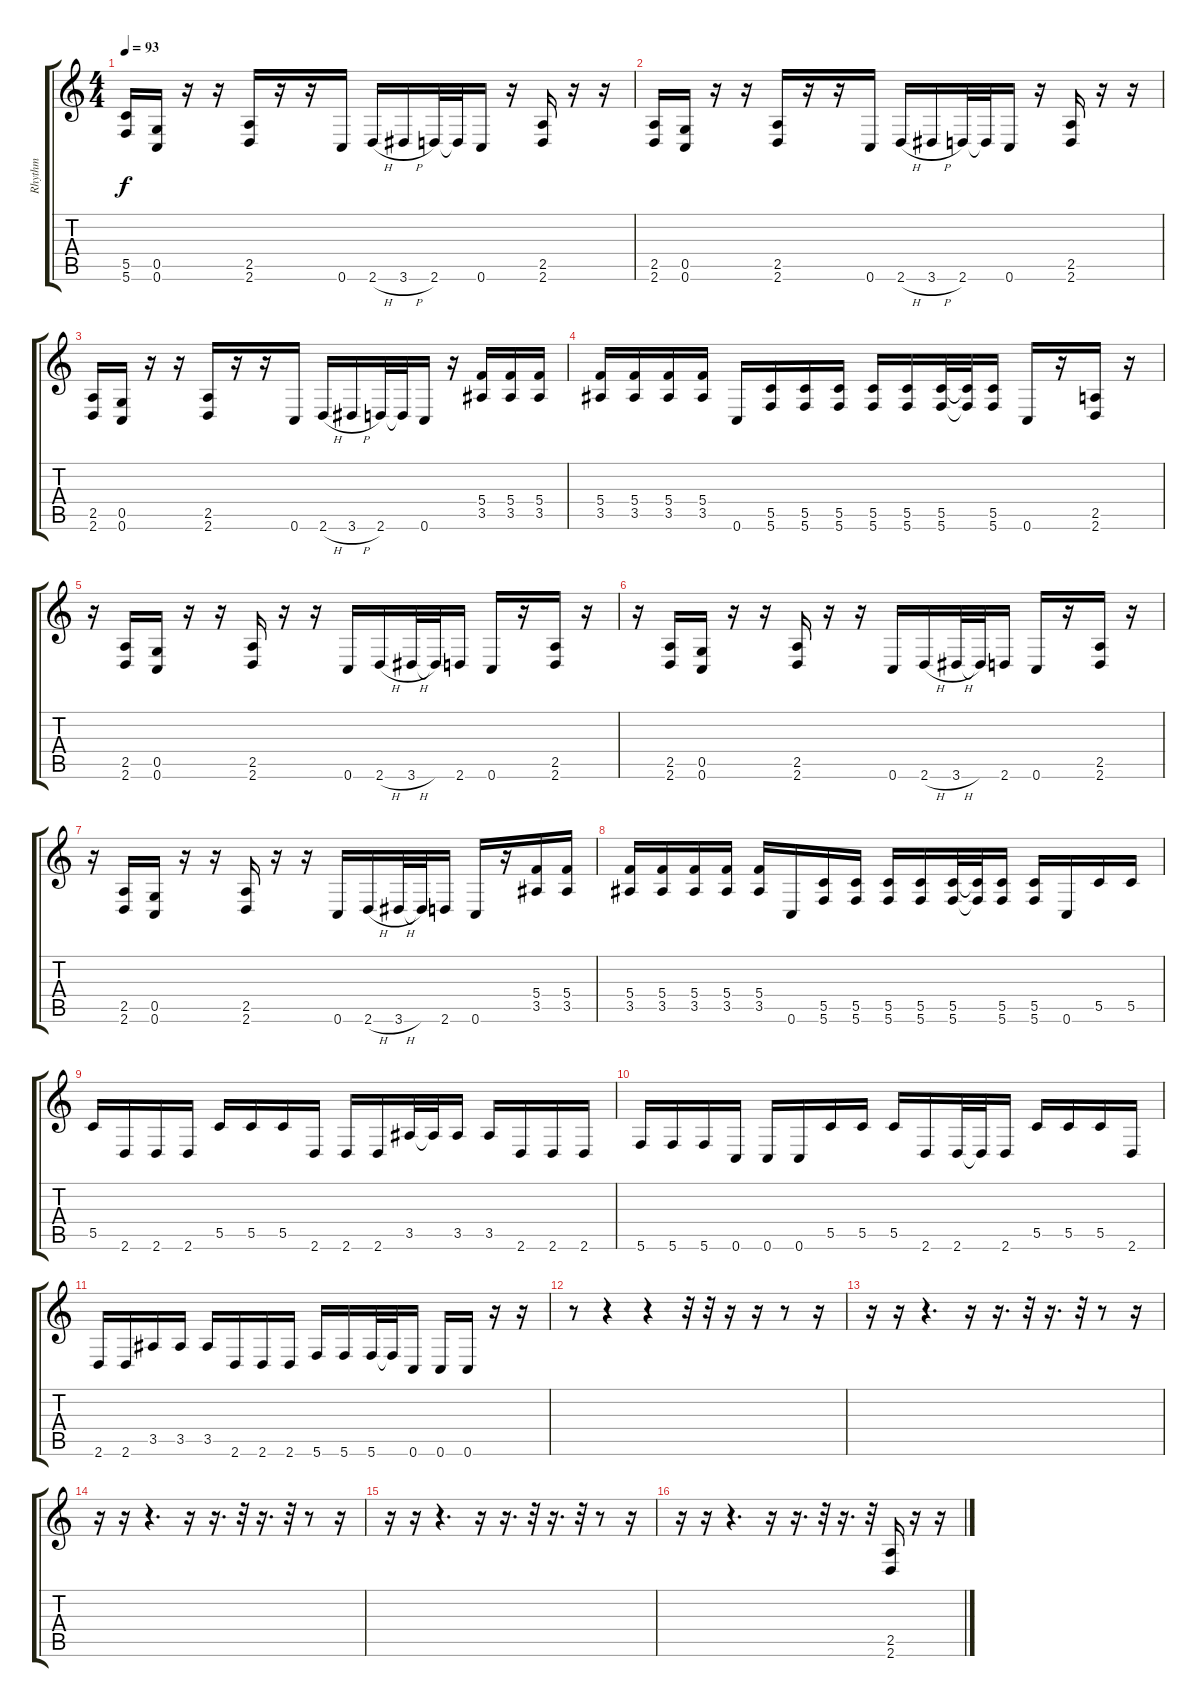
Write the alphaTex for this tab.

\track ("Rhythm" "Rhythm") {instrument distortionguitar}
\staff {score tabs}
\tuning (D4 A3 F3 C3 G2 C2) {hide}
\ts (4 4)
\tempo 93
\clef g2
\ks c
(5.5 5.6).16{dy f} (0.5 0.6).16 r.16 r.16 (2.5 2.6).16 r.16 r.16 0.6.16 2.6{h}.16 3.6{h}.16 2.6.32 2.6{t}.32 0.6.16 r.16 (2.5 2.6).16 r.16 r.16 |
(2.5 2.6).16 (0.5 0.6).16 r.16 r.16 (2.5 2.6).16 r.16 r.16 0.6.16 2.6{h}.16 3.6{h}.16 2.6.32 2.6{t}.32 0.6.16 r.16 (2.5 2.6).16 r.16 r.16 |
(2.5 2.6).16 (0.5 0.6).16 r.16 r.16 (2.5 2.6).16 r.16 r.16 0.6.16 2.6{h}.16 3.6{h}.16 2.6.32 2.6{t}.32 0.6.16 r.16 (5.4 3.5).16 (5.4 3.5).16 (5.4 3.5).16 |
(5.4 3.5).16 (5.4 3.5).16 (5.4 3.5).16 (5.4 3.5).16 0.6.16 (5.5 5.6).16 (5.5 5.6).16 (5.5 5.6).16 (5.5 5.6).16 (5.5 5.6).16 (5.5 5.6).32 (5.5{t} 5.6{t}).32 (5.5 5.6).16 0.6.16 r.16 (2.5 2.6).16 r.16 |
r.16 (2.5 2.6).16 (0.5 0.6).16 r.16 r.16 (2.5 2.6).16 r.16 r.16 0.6.16 2.6{h}.16 3.6{h}.32 3.6{t}.32 2.6.16 0.6.16 r.16 (2.5 2.6).16 r.16 |
r.16 (2.5 2.6).16 (0.5 0.6).16 r.16 r.16 (2.5 2.6).16 r.16 r.16 0.6.16 2.6{h}.16 3.6{h}.32 3.6{t}.32 2.6.16 0.6.16 r.16 (2.5 2.6).16 r.16 |
r.16 (2.5 2.6).16 (0.5 0.6).16 r.16 r.16 (2.5 2.6).16 r.16 r.16 0.6.16 2.6{h}.16 3.6{h}.32 3.6{t}.32 2.6.16 0.6.16 r.16 (5.4 3.5).16 (5.4 3.5).16 |
(5.4 3.5).16 (5.4 3.5).16 (5.4 3.5).16 (5.4 3.5).16 (5.4 3.5).16 0.6.16 (5.5 5.6).16 (5.5 5.6).16 (5.5 5.6).16 (5.5 5.6).16 (5.5 5.6).32 (5.5{t} 5.6{t}).32 (5.5 5.6).16 (5.5 5.6).16 0.6.16 5.5.16 5.5.16 |
5.5.16 2.6.16 2.6.16 2.6.16 5.5.16 5.5.16 5.5.16 2.6.16 2.6.16 2.6.16 3.5.32 3.5{t}.32 3.5.16 3.5.16 2.6.16 2.6.16 2.6.16 |
5.6.16 5.6.16 5.6.16 0.6.16 0.6.16 0.6.16 5.5.16 5.5.16 5.5.16 2.6.16 2.6.32 2.6{t}.32 2.6.16 5.5.16 5.5.16 5.5.16 2.6.16 |
2.6.16 2.6.16 3.5.16 3.5.16 3.5.16 2.6.16 2.6.16 2.6.16 5.6.16 5.6.16 5.6.32 5.6{t}.32 0.6.16 0.6.16 0.6.16 r.16 r.16 |
r.8 r.4 r.4 r.32 r.32 r.16 r.16 r.8 r.16 |
r.16 r.16 r.4{d} r.16 r.16{d} r.32 r.16{d} r.32 r.8 r.16 |
r.16 r.16 r.4{d} r.16 r.16{d} r.32 r.16{d} r.32 r.8 r.16 |
r.16 r.16 r.4{d} r.16 r.16{d} r.32 r.16{d} r.32 r.8 r.16 |
r.16 r.16 r.4{d} r.16 r.16{d} r.32 r.16{d} r.32 (2.5 2.6).16 r.16 r.16
